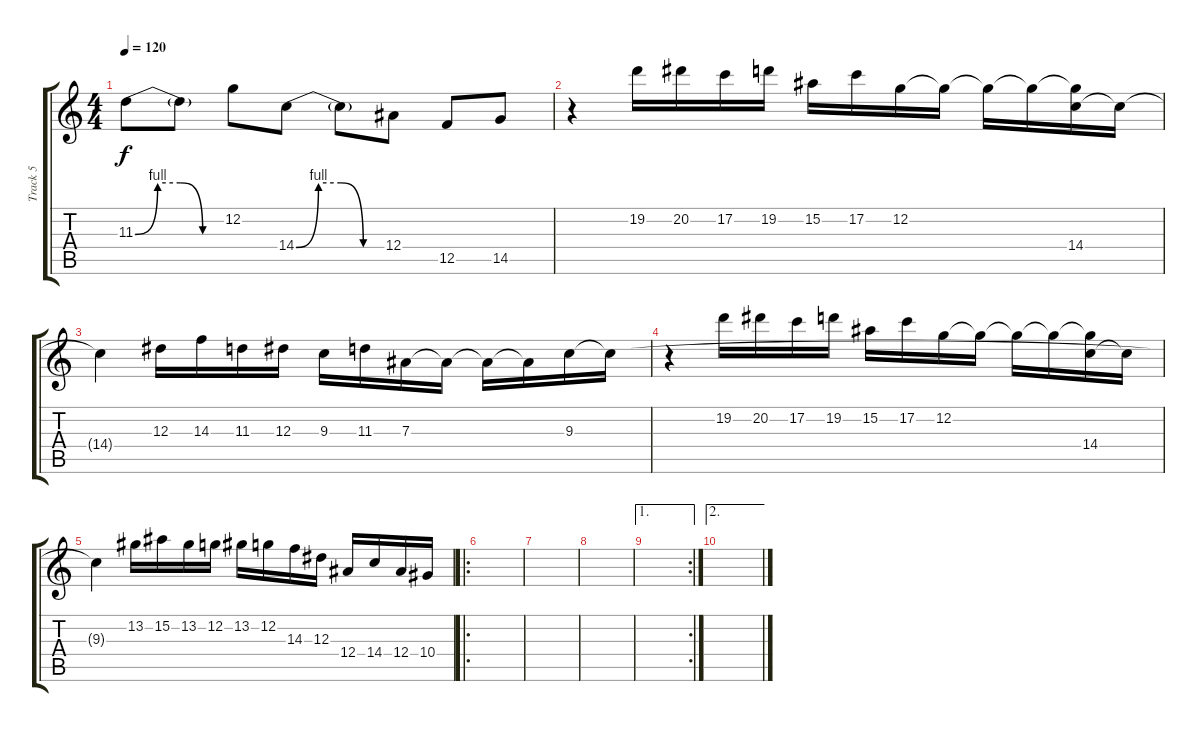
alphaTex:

\track ("Track 5" "Track 5") {instrument distortionguitar}
\staff {score tabs}
\tuning (C4 G3 Eb3 Bb2 F2 C2) {hide}
\ts (4 4)
\tempo 120
\clef g2
\ks c
11.3{be (custom 0 0 15 4 30 4 45 0 60 0)}.8{dy f} 11.3{t}.8 12.2.8 14.4{be (custom 0 0 15 4 30 4 45 0 60 0)}.8 14.4{t}.8 12.4.8 12.5.8 14.5.8 |
r.4 19.2.16 20.2.16 17.2.16 19.2.16 15.2.16 17.2.16 12.2.16 12.2{t}.16 12.2{t}.16 12.2{t}.16 (12.2{t} 14.4).16 14.4{t}.16 |
14.4{t}.4 12.3.16 14.3.16 11.3.16 12.3.16 9.3.16 11.3.16 7.3.16 7.3{t}.16 7.3{t}.16 7.3{t}.16 9.3.16 9.3{t}.16 |
r.4 19.2.16 20.2.16 17.2.16 19.2.16 15.2.16 17.2.16 12.2.16 12.2{t}.16 12.2{t}.16 12.2{t}.16 (12.2{t} 14.4).16 14.4{t}.16 |
9.3{t}.4 13.2.16 15.2.16 13.2.16 12.2.16 13.2.16 12.2.16 14.3.16 12.3.16 12.4.16 14.4.16 12.4.16 10.4.16 |
\ro
|
|
|
\ae 1
\rc 2
|
\ae 2
